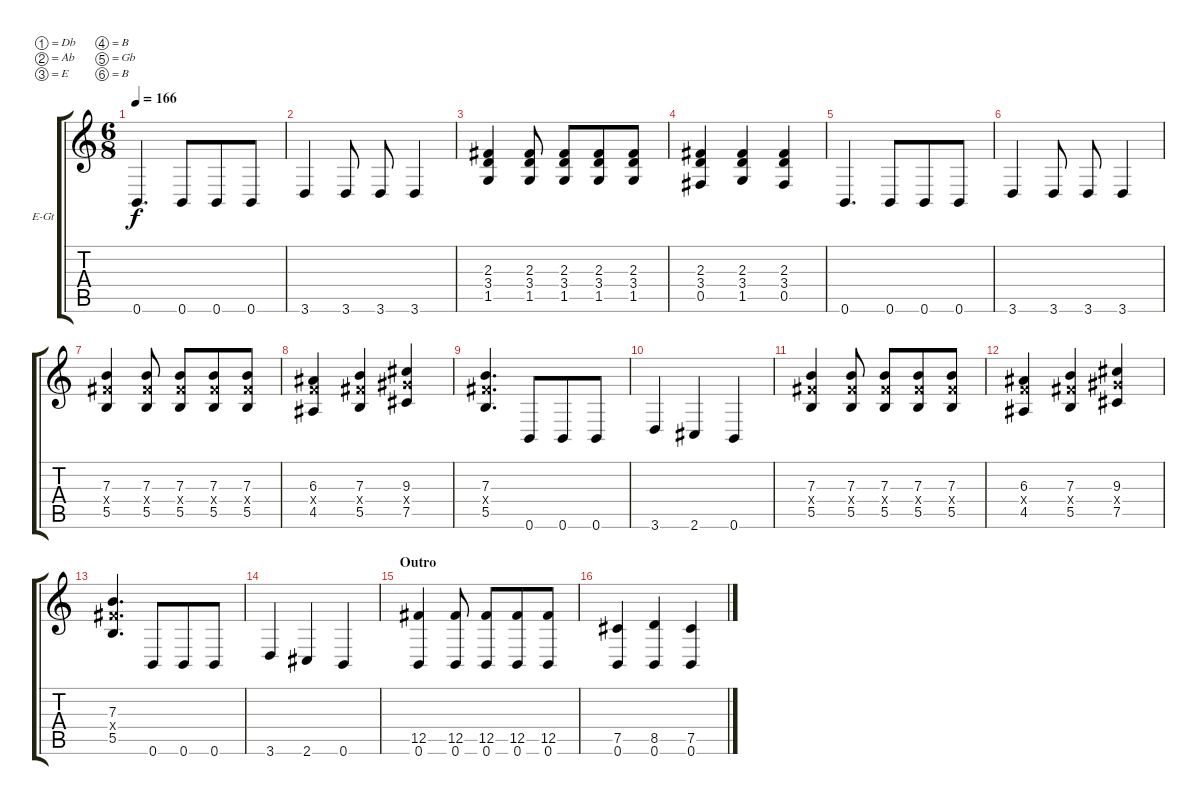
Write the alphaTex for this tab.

\bracketExtendMode groupsimilarinstruments
\firstSystemTrackNameOrientation horizontal
\otherSystemsTrackNameOrientation horizontal
\track ("Right guitar" "E-Gt") {instrument overdrivenguitar}
\staff {score tabs}
\tuning (Db4 Ab3 E3 B2 Gb2 B1)
\ts (6 8)
\tempo 166
\clef g2
\ks c
0.6.4{d dy f} 0.6.8 0.6.8 0.6.8 |
3.6.4 3.6.8 3.6.8 3.6.4 |
(2.3 3.4 1.5).4 (2.3 3.4 1.5).8 (2.3 3.4 1.5).8 (1.5 3.4 2.3).8 (1.5 3.4 2.3).8 |
(2.3 3.4 0.5).4 (2.3 3.4 1.5).4 (2.3 3.4 0.5).4 |
0.6.4{d} 0.6.8 0.6.8 0.6.8 |
3.6.4 3.6.8 3.6.8 3.6.4 |
(5.5 7.3 7.4{x}).4 (5.5 7.3 7.4{x}).8 (5.5 7.3 7.4{x}).8 (5.5 7.3 7.4{x}).8 (5.5 7.3 7.4{x}).8 |
(4.5 6.3 6.4{x}).4 (5.5 7.3 7.4{x}).4 (7.5 9.3 9.4{x}).4 |
(5.5 7.3 7.4{x}).4{d} 0.6.8 0.6.8 0.6.8 |
3.6.4 2.6.4 0.6.4 |
(5.5 7.3 7.4{x}).4 (5.5 7.3 7.4{x}).8 (5.5 7.3 7.4{x}).8 (5.5 7.3 7.4{x}).8 (5.5 7.3 7.4{x}).8 |
(4.5 6.3 6.4{x}).4 (5.5 7.3 7.4{x}).4 (7.5 9.3 9.4{x}).4 |
(5.5 7.3 7.4{x}).4{d} 0.6.8 0.6.8 0.6.8 |
3.6.4 2.6.4 0.6.4 |
\section ("" "Outro")
(12.5 0.6).4 (12.5 0.6).8 (12.5 0.6).8 (12.5 0.6).8 (12.5 0.6).8 |
(7.5 0.6).4 (8.5 0.6).4 (7.5 0.6).4
